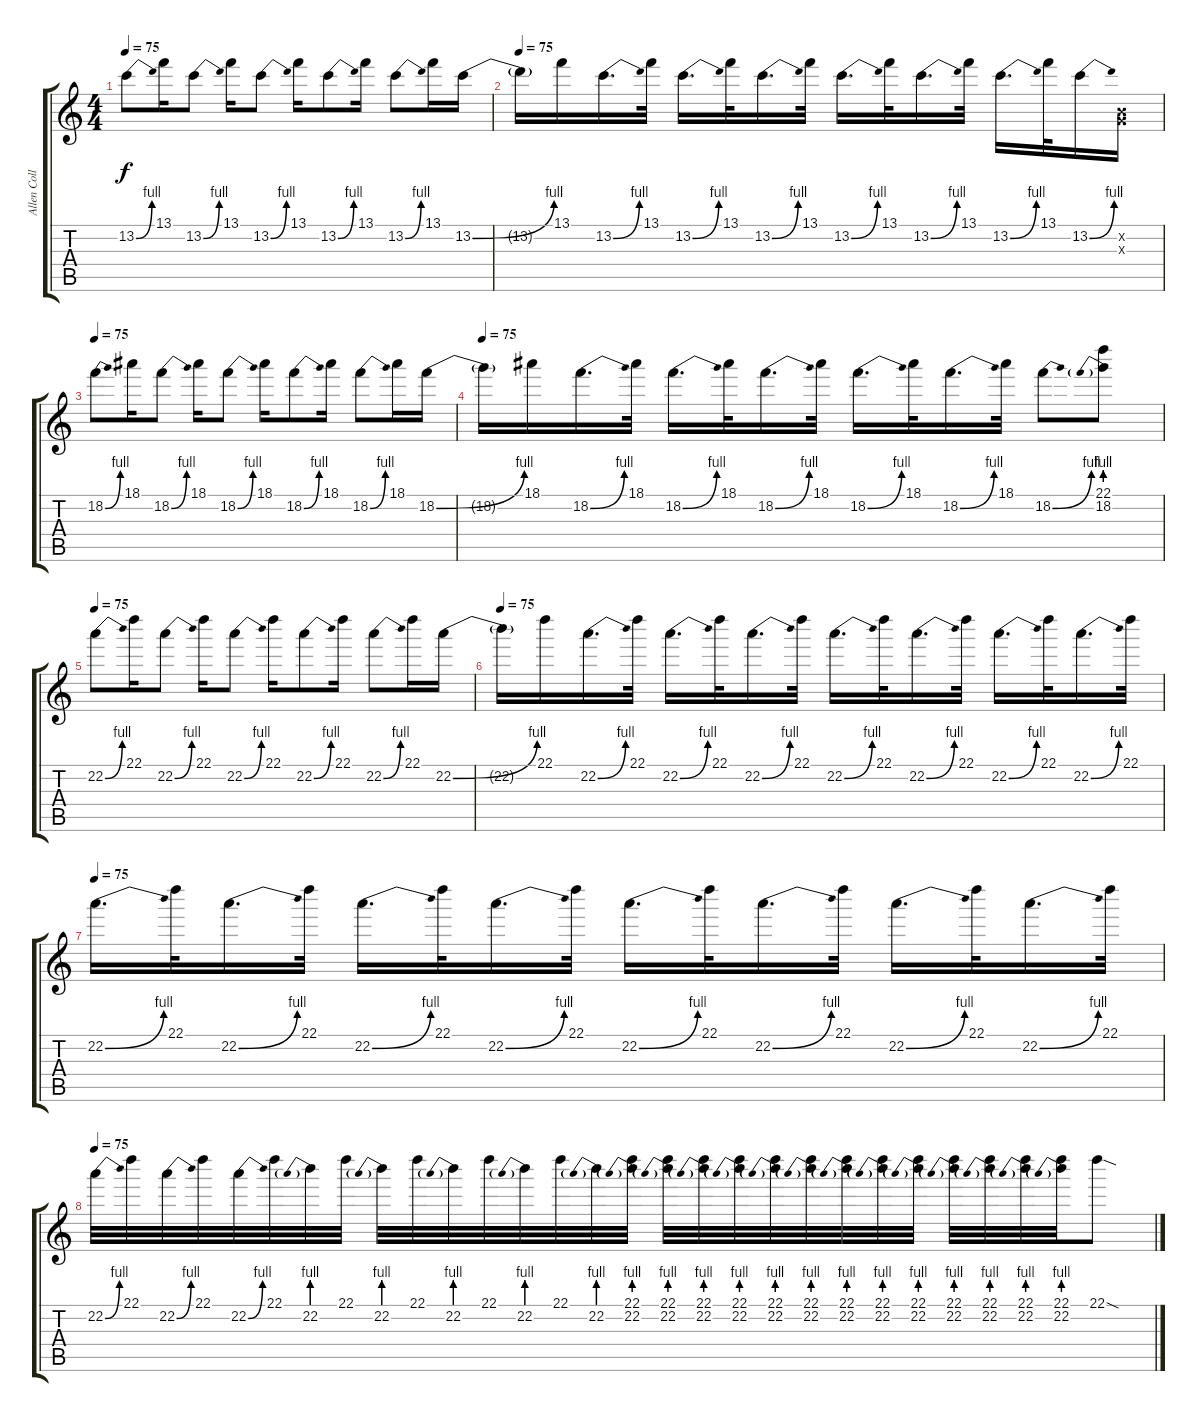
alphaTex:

\track ("Allen Collins (solo guitar)" "Allen Coll") {instrument distortionguitar}
\staff {score tabs}
\tuning (E4 B3 G3 D3 A2 E2) {hide}
\ts (4 4)
\tempo 75
\clef g2
\ks c
13.2{be (bend 0 0 60 4)}.8{dy f} 13.1.16 13.2{be (bend 0 0 60 4)}.8 13.1.16 13.2{be (bend 0 0 60 4)}.8 13.1.16 13.2{be (bend 0 0 60 4)}.8 13.1.16 13.2{be (bend 0 0 60 4)}.8 13.1.16 13.2{be (bend 0 0 60 4)}.16 |
\tempo 75
13.2{t}.16 13.1.16 13.2{be (bend 0 0 60 4)}.16{d} 13.1.32 13.2{be (bend 0 0 60 4)}.16{d} 13.1.32 13.2{be (bend 0 0 60 4)}.16{d} 13.1.32 13.2{be (bend 0 0 60 4)}.16{d} 13.1.32 13.2{be (bend 0 0 60 4)}.16{d} 13.1.32 13.2{be (bend 0 0 60 4)}.16{d} 13.1.32 13.2{be (bend 0 0 60 4)}.16 (0.2{x} 0.3{x}).16 |
\tempo 75
18.2{be (bend 0 0 60 4)}.8 18.1.16 18.2{be (bend 0 0 60 4)}.8 18.1.16 18.2{be (bend 0 0 60 4)}.8 18.1.16 18.2{be (bend 0 0 60 4)}.8 18.1.16 18.2{be (bend 0 0 60 4)}.8 18.1.16 18.2{be (bend 0 0 60 4)}.16 |
\tempo 75
18.2{t}.16 18.1.16 18.2{be (bend 0 0 60 4)}.16{d} 18.1.32 18.2{be (bend 0 0 60 4)}.16{d} 18.1.32 18.2{be (bend 0 0 60 4)}.16{d} 18.1.32 18.2{be (bend 0 0 60 4)}.16{d} 18.1.32 18.2{be (bend 0 0 60 4)}.16{d} 18.1.32 18.2{be (bend 0 0 60 4)}.8 (22.1 18.2{be (prebend 0 4 60 4)}).8 |
\tempo 75
22.2{be (bend 0 0 60 4)}.8 22.1.16 22.2{be (bend 0 0 60 4)}.8 22.1.16 22.2{be (bend 0 0 60 4)}.8 22.1.16 22.2{be (bend 0 0 60 4)}.8 22.1.16 22.2{be (bend 0 0 60 4)}.8 22.1.16 22.2{be (bend 0 0 60 4)}.16 |
\tempo 75
22.2{t}.16 22.1.16 22.2{be (bend 0 0 60 4)}.16{d} 22.1.32 22.2{be (bend 0 0 60 4)}.16{d} 22.1.32 22.2{be (bend 0 0 60 4)}.16{d} 22.1.32 22.2{be (bend 0 0 60 4)}.16{d} 22.1.32 22.2{be (bend 0 0 60 4)}.16{d} 22.1.32 22.2{be (bend 0 0 60 4)}.16{d} 22.1.32 22.2{be (bend 0 0 60 4)}.16{d} 22.1.32 |
\tempo 75
22.2{be (bend 0 0 60 4)}.16{d} 22.1.32 22.2{be (bend 0 0 60 4)}.16{d} 22.1.32 22.2{be (bend 0 0 60 4)}.16{d} 22.1.32 22.2{be (bend 0 0 60 4)}.16{d} 22.1.32 22.2{be (bend 0 0 60 4)}.16{d} 22.1.32 22.2{be (bend 0 0 60 4)}.16{d} 22.1.32 22.2{be (bend 0 0 60 4)}.16{d} 22.1.32 22.2{be (bend 0 0 60 4)}.16{d} 22.1.32 |
\tempo 75
22.2{be (bend 0 0 60 4)}.32 22.1.32 22.2{be (bend 0 0 60 4)}.32 22.1.32 22.2{be (bend 0 0 60 4)}.32 22.1.32 22.2{be (prebend 0 4 60 4)}.32 22.1.32 22.2{be (prebend 0 4 60 4)}.32 22.1.32 22.2{be (prebend 0 4 60 4)}.32 22.1.32 22.2{be (prebend 0 4 60 4)}.32 22.1.32 22.2{be (prebend 0 4 60 4)}.32 (22.1 22.2{be (prebend 0 4 60 4)}).32 (22.1 22.2{be (prebend 0 4 60 4)}).32 (22.1 22.2{be (prebend 0 4 60 4)}).32 (22.1 22.2{be (prebend 0 4 60 4)}).32 (22.1 22.2{be (prebend 0 4 60 4)}).32 (22.1 22.2{be (prebend 0 4 60 4)}).32 (22.1 22.2{be (prebend 0 4 60 4)}).32 (22.1 22.2{be (prebend 0 4 60 4)}).32 (22.1 22.2{be (prebend 0 4 60 4)}).32 (22.1 22.2{be (prebend 0 4 60 4)}).32 (22.1 22.2{be (prebend 0 4 60 4)}).32 (22.1 22.2{be (prebend 0 4 60 4)}).32 (22.1 22.2{be (prebend 0 4 60 4)}).32 22.1{sod}.8
